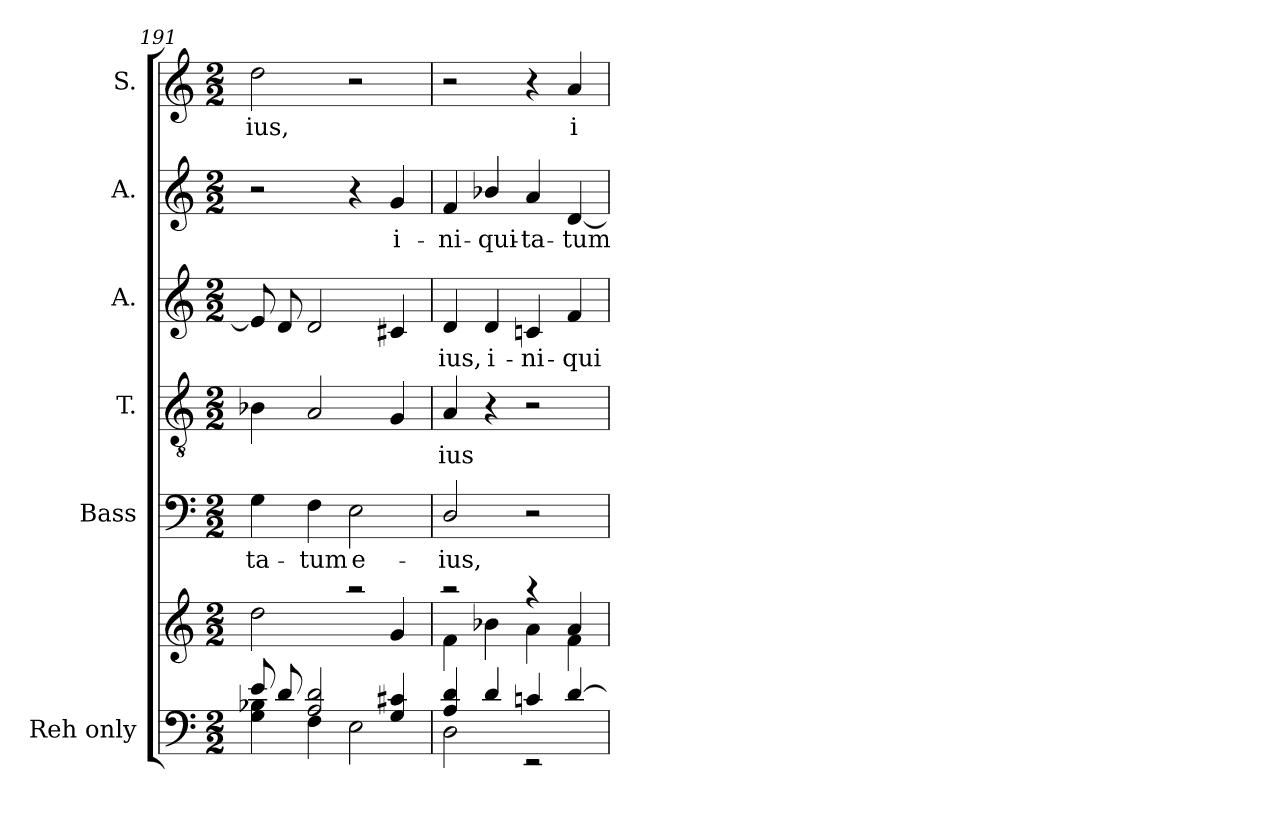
**kern	**kern	**kern	**text	**kern	**text	**kern	**text	**kern	**text	**kern	**text
*part6	*part6	*part5	*part5	*part4	*part4	*part3	*part3	*part2	*part2	*part1	*part1
*staff7	*staff6	*staff5	*staff5	*staff4	*staff4	*staff3	*staff3	*staff2	*staff2	*staff1	*staff1
*I"Reh only	*	*I"Bass	*	*I"T.	*	*I"A.	*	*I"A.	*	*I"S.	*
*	*	*I'B.	*	*	*	*	*	*	*	*	*
*clefF4	*clefG2	*clefF4	*	*clefGv2	*	*clefG2	*	*clefG2	*	*clefG2	*
*	*	*	*	*	*	*ITrd7c12	*	*ITrd7c12	*	*	*
*k[]	*k[]	*k[]	*	*k[]	*	*k[]	*	*k[]	*	*k[]	*
*C:	*C:	*C:	*	*C:	*	*C:	*	*C:	*	*C:	*
*M2/2	*M2/2	*M2/2	*	*M2/2	*	*M2/2	*	*M2/2	*	*M2/2	*
=191	=191	=191	=191	=191	=191	=191	=191	=191	=191	=191	=191
*^	*^	*	*	*	*	*	*	*	*	*	*
!	!	!	!	!	!LO:LY:b	!	!	!	!	!	!	!	!LO:LY:b
4G\ 4B-X\	8e/	2dd\	2.ryy	4G\	-ta-	4B-X\	.	8E/]	.	2r	.	2dd\	-ius,
.	8d/	.	.	.	.	.	.	8D/	.	.	.	.	.
!	!	!	!	!	!LO:LY:b	!	!	!	!	!	!	!	!
2A/ 2d/	4F\	.	.	4F\	-tum	2A/	.	2D/	.	.	.	.	.
!	!	!	!	!	!LO:LY:b	!	!	!	!	!	!	!	!
.	2E\	2raa	.	2E\	e-	.	.	.	.	4r	.	2r	.
!	!	!	!	!	!	!	!	!	!	!	!LO:LY:b	!	!
4G/ 4c#X/	.	.	4g/	.	.	4G/	.	4C#X/	.	4G/	i-	.	.
=192	=192	=192	=192	=192	=192	=192	=192	=192	=192	=192	=192	=192	=192
!	!	!	!	!	!LO:LY:b	!	!LO:LY:b	!	!LO:LY:b	!	!LO:LY:b	!	!
4A/ 4d/	2D\	2raa	4f\	2D/	-ius,	4A/	-ius	4D/	-ius,	4F/	-ni-	2r	.
!	!	!	!	!	!	!	!	!	!LO:LY:b	!	!LO:LY:b	!	!
4d/	.	.	4b-X\	.	.	4r	.	4D/	i-	4B-X/	-qui-	.	.
!	!	!	!	!	!	!	!	!	!LO:LY:b	!	!LO:LY:b	!	!
4cn/	2rEE	4raa	4a\	2r	.	2r	.	4Cn/	-ni-	4A/	-ta-	4r	.
!	!	!	!	!	!	!	!	!	!LO:LY:b	!	!LO:LY:b	!	!LO:LY:b
[>4d/	.	4a/	4f\	.	.	.	.	4F/	-qui-	[<4D/	-tum	4a/	i-
*v	*v	*	*	*	*	*	*	*	*	*	*	*	*
*	*v	*v	*	*	*	*	*	*	*	*	*	*
=	=	=	=	=	=	=	=	=	=	=	=
*-	*-	*-	*-	*-	*-	*-	*-	*-	*-	*-	*-
